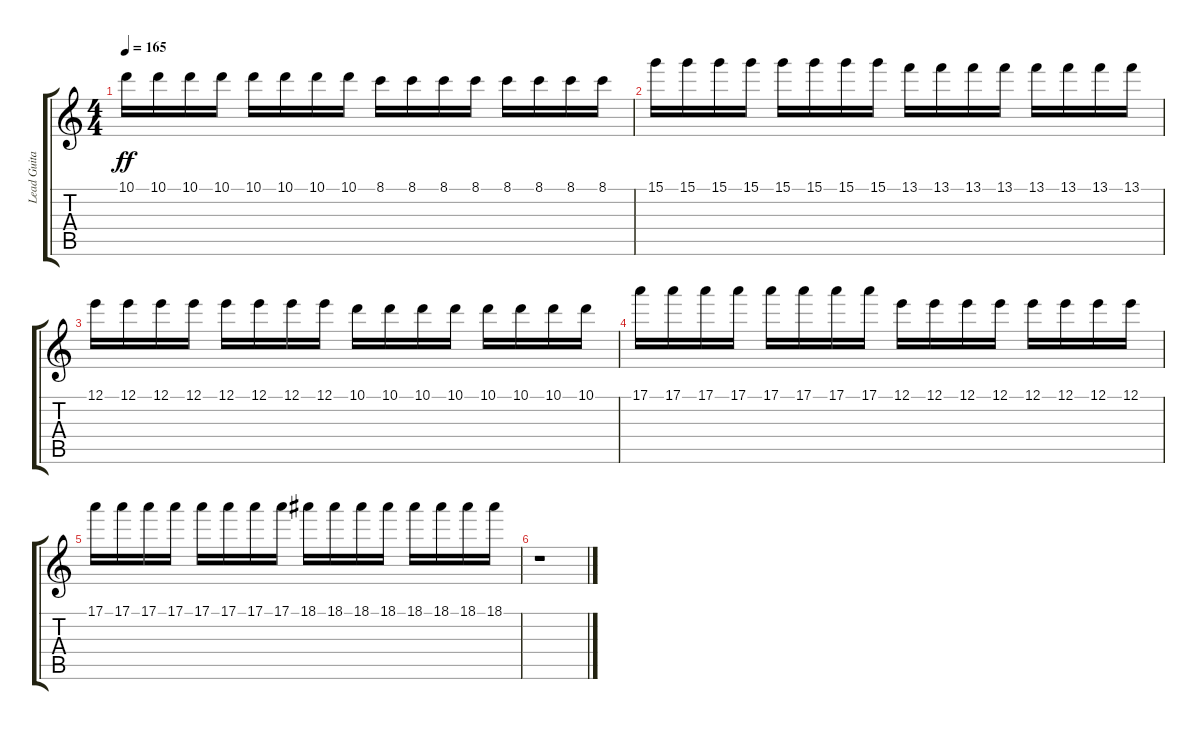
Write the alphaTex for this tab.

\track ("Lead Guitar" "Lead Guita") {instrument electricguitarjazz}
\staff {score tabs}
\tuning (E4 B3 G3 D3 A2 E2) {hide}
\ts (4 4)
\tempo 165
\clef g2
\ks c
10.1.16{dy ff} 10.1.16 10.1.16 10.1.16 10.1.16 10.1.16 10.1.16 10.1.16 8.1.16 8.1.16 8.1.16 8.1.16 8.1.16 8.1.16 8.1.16 8.1.16 |
15.1.16 15.1.16 15.1.16 15.1.16 15.1.16 15.1.16 15.1.16 15.1.16 13.1.16 13.1.16 13.1.16 13.1.16 13.1.16 13.1.16 13.1.16 13.1.16 |
12.1.16 12.1.16 12.1.16 12.1.16 12.1.16 12.1.16 12.1.16 12.1.16 10.1.16 10.1.16 10.1.16 10.1.16 10.1.16 10.1.16 10.1.16 10.1.16 |
17.1.16 17.1.16 17.1.16 17.1.16 17.1.16 17.1.16 17.1.16 17.1.16 12.1.16 12.1.16 12.1.16 12.1.16 12.1.16 12.1.16 12.1.16 12.1.16 |
17.1.16 17.1.16 17.1.16 17.1.16 17.1.16 17.1.16 17.1.16 17.1.16 18.1.16 18.1.16 18.1.16 18.1.16 18.1.16 18.1.16 18.1.16 18.1.16 |
r.1
